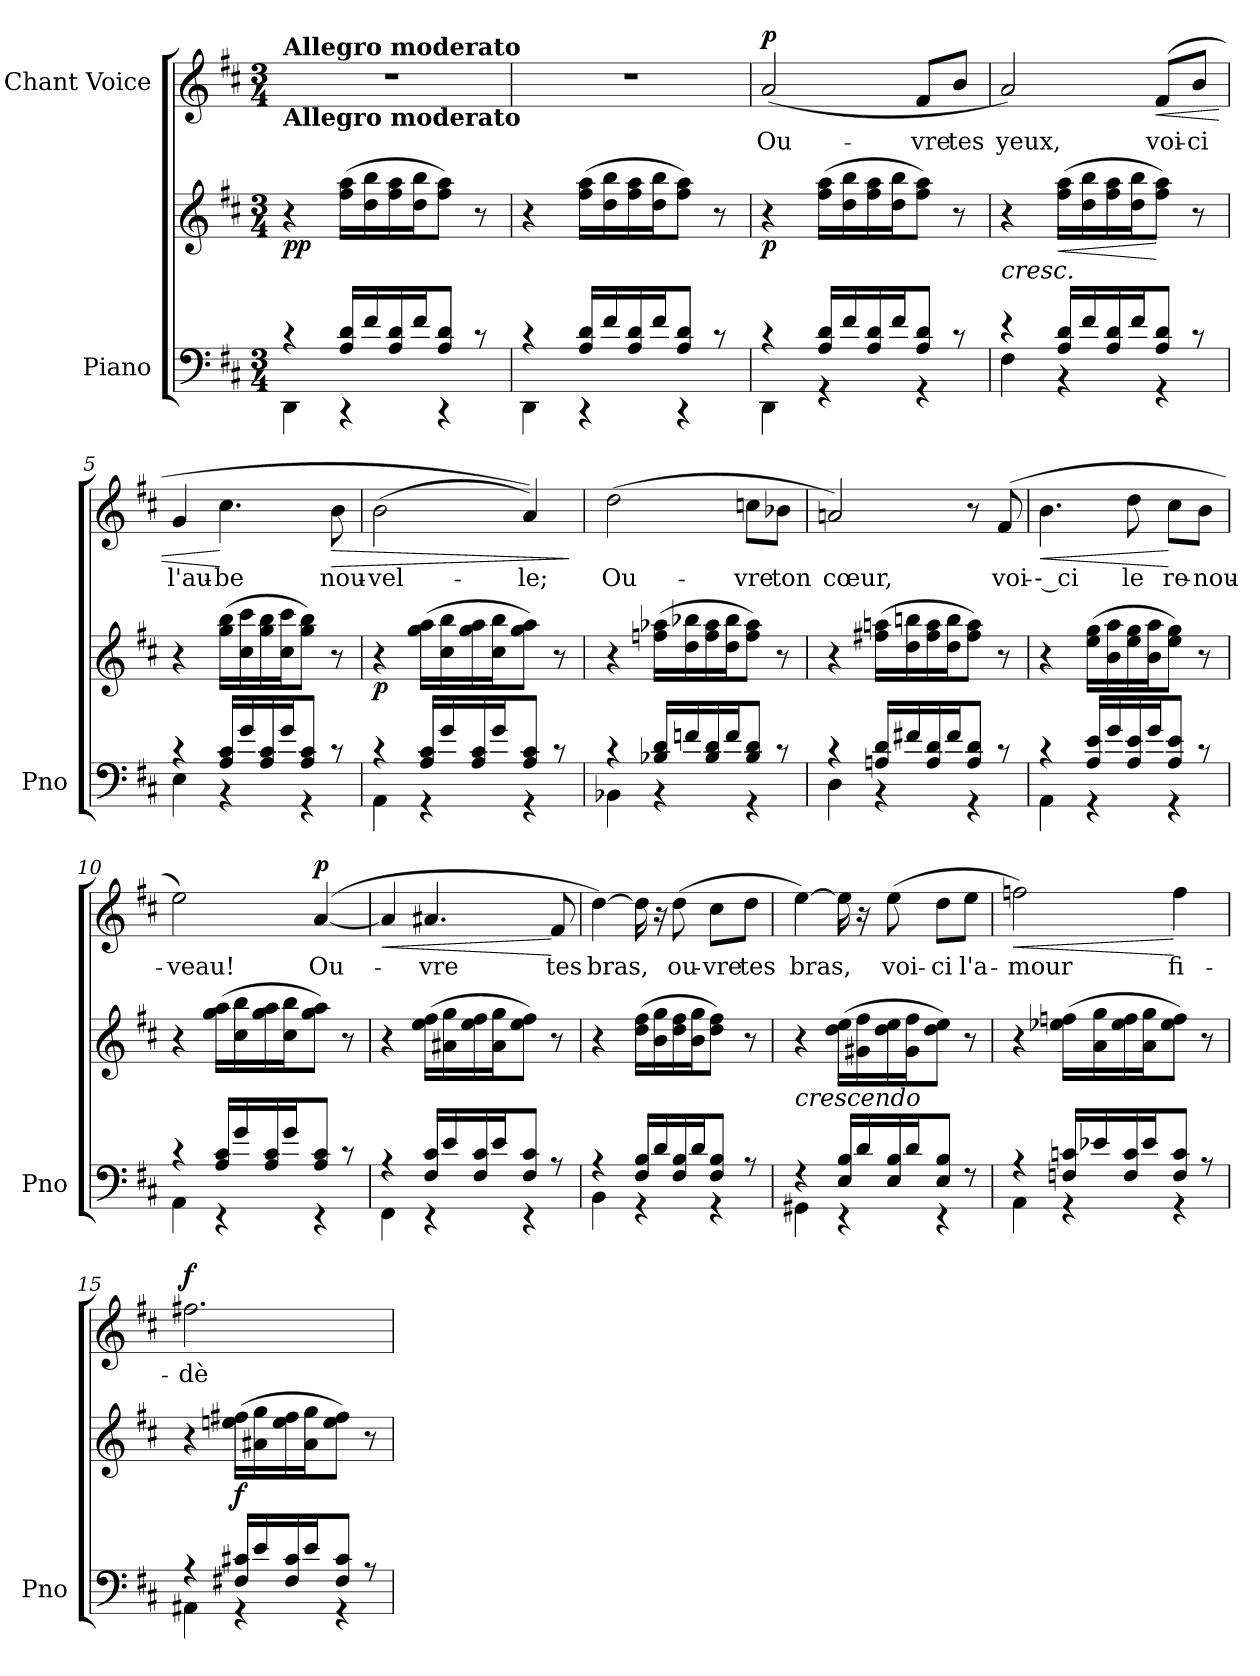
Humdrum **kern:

**kern	**kern	**dynam	**kern	**text	**dynam
*part2	*part2	*part2	*part1	*part1	*part1
*staff3	*staff2	*staff2/3	*staff1	*staff1	*staff1
*I"Piano	*	*	*I"Chant Voice	*	*
*I'Pno	*	*	*	*	*
*clefF4	*clefG2	*	*clefG2	*	*
*k[f#c#]	*k[f#c#]	*	*k[f#c#]	*	*
*M3/4	*M3/4	*	*M3/4	*	*
*MM120	*MM120	*	*MM120	*	*
=1	=1	=1	=1	=1	=1
*^	*	*	*	*	*
!	!	!	!	!LO:TX:a:B:t=Allegro moderato	!	!
!	!	!	!	!LO:TX:b:B:t=Allegro moderato	!	!
!	!	!	!LO:DY:b	!	!	!
4r	4DD\	4r	pp	2.r	.	.
16A/ 16d/LL	4r	(16ff#\ 16aa\LL	.	.	.	.
16f#/	.	16dd\ 16bb\	.	.	.	.
16A/ 16d/	.	16ff#\ 16aa\	.	.	.	.
16f#/J	.	16dd\ 16bb\J	.	.	.	.
8A/ 8d/J	4r	8ff#\ 8aa\J)	.	.	.	.
8r	.	8r	.	.	.	.
=2	=2	=2	=2	=2	=2	=2
4r	4DD\	4r	.	2.r	.	.
16A/ 16d/LL	4r	(16ff#\ 16aa\LL	.	.	.	.
16f#/	.	16dd\ 16bb\	.	.	.	.
16A/ 16d/	.	16ff#\ 16aa\	.	.	.	.
16f#/J	.	16dd\ 16bb\J	.	.	.	.
8A/ 8d/J	4r	8ff#\ 8aa\J)	.	.	.	.
8r	.	8r	.	.	.	.
=3	=3	=3	=3	=3	=3	=3
!	!	!	!LO:DY:b	!	!LO:LY:b	!LO:DY:a
4r	4DD\	4r	p	(>2a/	Ou-	p
16A/ 16d/LL	4r	(16ff#\ 16aa\LL	.	.	.	.
16f#/	.	16dd\ 16bb\	.	.	.	.
16A/ 16d/	.	16ff#\ 16aa\	.	.	.	.
16f#/J	.	16dd\ 16bb\J	.	.	.	.
!	!	!	!	!	!LO:LY:b	!
8A/ 8d/J	4r	8ff#\ 8aa\J)	.	8f#/L	-vre	.
!	!	!	!	!	!LO:LY:b	!
8r	.	8r	.	8b/J	tes	.
=4	=4	=4	=4	=4	=4	=4
!	!	!LO:TX:b:i:t=cresc.	!	!	!	!
!	!	!	!	!	!LO:LY:b	!
4r	4F#\	4r	.	2a/)	yeux,	.
!	!	!	!LO:HP:b	!	!	!
16A/ 16d/LL	4r	(16ff#\ 16aa\LL	<	.	.	.
16f#/	.	16dd\ 16bb\	.	.	.	.
16A/ 16d/	.	16ff#\ 16aa\	.	.	.	.
16f#/J	.	16dd\ 16bb\J	.	.	.	.
!	!	!	!	!	!LO:LY:b	!LO:HP:b
8A/ 8d/J	4r	8ff#\ 8aa\J)	[	(8f#/L	voi-	<
!	!	!	!	!	!LO:LY:b	!
8r	.	8r	.	8b/J	-ci	.
!!LO:LB:g=z
=5	=5	=5	=5	=5	=5	=5
!	!	!	!LO:DY:b	!	!LO:LY:b	!
!	!	!	!LO:DY:n=1:b	!	!	!
4r	4E\	4r	other-dynamics f	4g/	l'au-	.
!	!	!	!	!	!LO:LY:b	!
16A/ 16c#/LL	4r	(16gg\ 16bb\LL	.	4.cc#\	-be	[
16g/	.	16cc#\ 16ccc#\	.	.	.	.
16A/ 16c#/	.	16gg\ 16bb\	.	.	.	.
16g/J	.	16cc#\ 16ccc#\J	.	.	.	.
8A/ 8c#/J	4r	8gg\ 8bb\J)	.	.	.	.
!	!	!	!	!	!LO:LY:b	!LO:HP:b
8r	.	8r	.	8b\	nou-	>
=6	=6	=6	=6	=6	=6	=6
!	!	!	!LO:DY:b	!	!LO:LY:b	!
4r	4AA\	4r	p	(<2b\	-vel-	.
16A/ 16c#/LL	4r	(16gg\ 16aa\LL	.	.	.	.
16g/	.	16cc#\ 16bb\	.	.	.	.
16A/ 16c#/	.	16gg\ 16aa\	.	.	.	.
16g/J	.	16cc#\ 16bb\J	.	.	.	.
!	!	!	!	!	!LO:LY:b	!
8A/ 8c#/J	4r	8gg\ 8aa\J)	.	4a/))	-le;	.
8r	.	8r	.	.	.	.
*v	*v	*	*	*	*	*
.	.	.	.	.	]
=7	=7	=7	=7	=7	=7
*^	*	*	*	*	*
!	!	!	!LO:DY:b	!	!LO:LY:b	!
!	!	!	!LO:DY:n=1:b	!	!	!LO:DY:a
!	!	!	!	!	!	!LO:DY:n=1:a
4r	4BB-X\	4r	other-dynamics f	(2dd\	Ou-	other-dynamics f
16B-X/ 16d/LL	4r	(16ffn\ 16aa-X\LL	.	.	.	.
16fn/	.	16dd\ 16bb-X\	.	.	.	.
16B-/ 16d/	.	16ff\ 16aa-\	.	.	.	.
16f/J	.	16dd\ 16bb-\J	.	.	.	.
!	!	!	!	!	!LO:LY:b	!
8B-/ 8d/J	4r	8ff\ 8aa-\J)	.	8ccn\L	-vre	.
!	!	!	!	!	!LO:LY:b	!
8r	.	8r	.	8b-X\J	ton	.
=8	=8	=8	=8	=8	=8	=8
!	!	!	!	!	!LO:LY:b	!
4r	4D\	4r	.	2an/)	cœur,	.
16An/ 16d/LL	4r	(16ff#X\ 16aan\LL	.	.	.	.
16f#X/	.	16dd\ 16bbn\	.	.	.	.
16A/ 16d/	.	16ff#\ 16aa\	.	.	.	.
16f#/J	.	16dd\ 16bb\J	.	.	.	.
!	!	!	!	!	!	!LO:DY:a
!	!	!	!	!	!	!LO:DY:n=1:a
8A/ 8d/J	4r	8ff#\ 8aa\J)	.	8r	.	other-dynamics f
!	!	!	!	!	!LO:LY:b	!
8r	.	8r	.	(8f#/	voi-	.
!!LO:LB:g=z
=9	=9	=9	=9	=9	=9	=9
!	!	!	!	!	!LO:LY:b	!LO:HP:b
4r	4AA\	4r	.	4.b\	-- ci	<
16A/ 16e/LL	4r	(16ee\ 16gg\LL	.	.	.	.
16g/	.	16b\ 16aa\	.	.	.	.
!	!	!	!	!	!LO:LY:b	!
16A/ 16e/	.	16ee\ 16gg\	.	8dd\	le	.
16g/J	.	16b\ 16aa\J	.	.	.	.
!	!	!	!	!	!LO:LY:b	!
8A/ 8e/J	4r	8ee\ 8gg\J)	.	8cc#\L	re-	[
!	!	!	!	!	!LO:LY:b	!
8r	.	8r	.	8b\J	-nou-	.
=10	=10	=10	=10	=10	=10	=10
!	!	!	!	!	!LO:LY:b	!
4r	4AA\	4r	.	2ee\)	-veau!	.
16A/ 16c#/LL	4r	(16gg\ 16aa\LL	.	.	.	.
16g/	.	16cc#\ 16bb\	.	.	.	.
16A/ 16c#/	.	16gg\ 16aa\	.	.	.	.
16g/J	.	16cc#\ 16bb\J	.	.	.	.
!	!	!	!	!	!LO:LY:b	!LO:DY:a
8A/ 8c#/J	4r	8gg\ 8aa\J)	.	([4a/	Ou-	p
8r	.	8r	.	.	.	.
=11	=11	=11	=11	=11	=11	=11
!	!	!	!	!	!	!LO:HP:b
4r	4FF#\	4r	.	4a/]	.	<
!	!	!	!	!	!LO:LY:b	!
16F#/ 16c#/LL	4r	(16ee\ 16ff#\LL	.	4.a#X/	-vre	.
16e/	.	16a#X\ 16gg\	.	.	.	.
16F#/ 16c#/	.	16ee\ 16ff#\	.	.	.	.
16e/J	.	16a#\ 16gg\J	.	.	.	.
8F#/ 8c#/J	4r	8ee\ 8ff#\J)	.	.	.	.
!	!	!	!	!	!LO:LY:b	!
8r	.	8r	.	8f#/	tes	[
=12	=12	=12	=12	=12	=12	=12
!	!	!	!	!	!LO:LY:b	!
4r	4BB\	4r	.	[4dd\)	bras,	.
16F#/ 16B/LL	4r	(16dd\ 16ff#\LL	.	16dd\]	.	.
16d/	.	16b\ 16gg\	.	16r	.	.
!	!	!	!	!	!LO:LY:b	!LO:DY:a
!	!	!	!	!	!	!LO:DY:n=1:a
16F#/ 16B/	.	16dd\ 16ff#\	.	(8dd\	ou-	other-dynamics f
16d/J	.	16b\ 16gg\J	.	.	.	.
!	!	!	!	!	!LO:LY:b	!
8F#/ 8B/J	4r	8dd\ 8ff#\J)	.	8cc#\L	-vre	.
!	!	!	!	!	!LO:LY:b	!
8r	.	8r	.	8dd\J	tes	.
!!LO:PB:g=z
=13	=13	=13	=13	=13	=13	=13
!	!	!LO:TX:b:i:t=crescendo	!	!	!	!
!	!	!	!	!	!LO:LY:b	!
4r	4GG#X\	4r	.	[4ee\)	bras,	.
16E/ 16B/LL	4r	(16dd\ 16ee\LL	.	16ee\]	.	.
16d/	.	16g#X\ 16ff#\	.	16r	.	.
!	!	!	!	!	!LO:LY:b	!LO:DY:a
!	!	!	!	!	!	!LO:DY:n=1:a
16E/ 16B/	.	16dd\ 16ee\	.	(8ee\	voi-	other-dynamics f
16d/J	.	16g#\ 16ff#\J	.	.	.	.
!	!	!	!	!	!LO:LY:b	!
8E/ 8B/J	4r	8dd\ 8ee\J)	.	8dd\L	-ci	.
!	!	!	!	!	!LO:LY:b	!
8r	.	8r	.	8ee\J	l'a-	.
=14	=14	=14	=14	=14	=14	=14
!	!	!	!	!	!LO:LY:b	!LO:HP:b
4r	4AA\	4r	.	2ffn\)	-mour	<
16Fn/ 16cn/LL	4r	(16ee-X\ 16ffn\LL	.	.	.	.
16e-X/	.	16a\ 16gg\	.	.	.	.
16F/ 16c/	.	16ee-\ 16ff\	.	.	.	.
16e-/J	.	16a\ 16gg\J	.	.	.	.
!	!	!	!	!	!LO:LY:b	!
8F/ 8c/J	4r	8ee-\ 8ff\J)	.	4ff\	fi-	[
8r	.	8r	.	.	.	.
=15	=15	=15	=15	=15	=15	=15
!	!	!	!	!	!LO:LY:b	!LO:DY:a
4r	4AA#X\	4r	.	2.ff#X\	-dè-	f
!	!	!	!LO:DY:b	!	!	!
16F#X/ 16c#X/LL	4r	(16een\ 16ff#X\LL	f	.	.	.
16e/	.	16a#X\ 16gg\	.	.	.	.
16F#/ 16c#/	.	16ee\ 16ff#\	.	.	.	.
16e/J	.	16a#\ 16gg\J	.	.	.	.
8F#/ 8c#/J	4r	8ee\ 8ff#\J)	.	.	.	.
8r	.	8r	.	.	.	.
*v	*v	*	*	*	*	*
=	=	=	=	=	=
*-	*-	*-	*-	*-	*-
